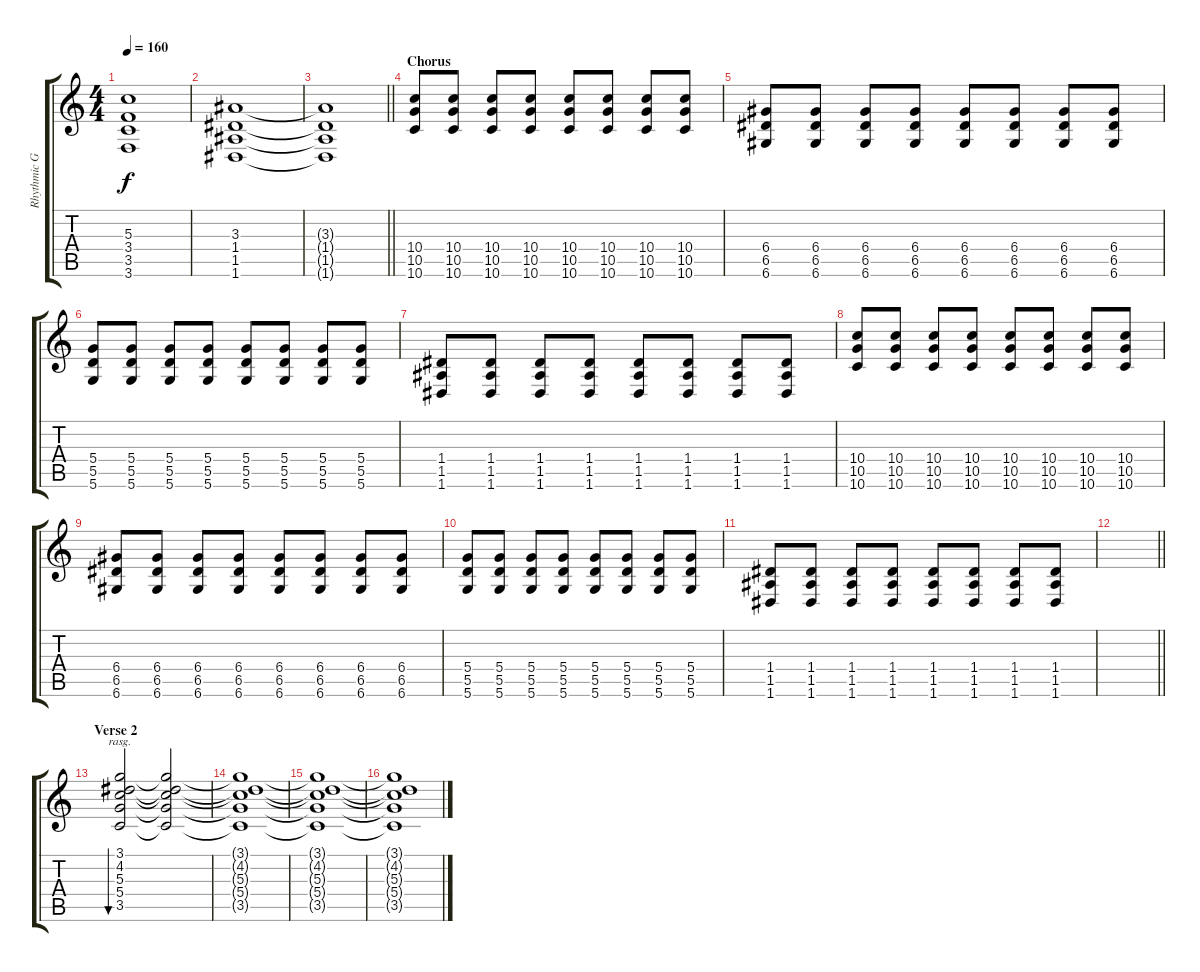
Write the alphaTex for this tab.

\track ("Rhythmic Guitar" "Rhythmic G") {instrument distortionguitar}
\staff {score tabs}
\tuning (E4 B3 G3 D3 A2 D2) {hide}
\ts (4 4)
\tempo 160
\clef g2
\ks c
(5.3{t} 3.4{t} 3.5{t} 3.6{t}).1{dy f} |
(3.3 1.4 1.5 1.6).1 |
\barLineRight lightlight
(3.3{t} 1.4{t} 1.5{t} 1.6{t}).1 |
\section ("" "Chorus")
(10.4 10.5 10.6).8{volume 13 instrument distortionguitar} (10.4 10.5 10.6).8 (10.4 10.5 10.6).8 (10.4 10.5 10.6).8 (10.4 10.5 10.6).8 (10.4 10.5 10.6).8 (10.4 10.5 10.6).8 (10.4 10.5 10.6).8 |
(6.4 6.5 6.6).8 (6.4 6.5 6.6).8 (6.4 6.5 6.6).8 (6.4 6.5 6.6).8 (6.4 6.5 6.6).8 (6.4 6.5 6.6).8 (6.4 6.5 6.6).8 (6.4 6.5 6.6).8 |
(5.4 5.5 5.6).8 (5.4 5.5 5.6).8 (5.4 5.5 5.6).8 (5.4 5.5 5.6).8 (5.4 5.5 5.6).8 (5.4 5.5 5.6).8 (5.4 5.5 5.6).8 (5.4 5.5 5.6).8 |
(1.4 1.5 1.6).8 (1.4 1.5 1.6).8 (1.4 1.5 1.6).8 (1.4 1.5 1.6).8 (1.4 1.5 1.6).8 (1.4 1.5 1.6).8 (1.4 1.5 1.6).8 (1.4 1.5 1.6).8 |
(10.4 10.5 10.6).8 (10.4 10.5 10.6).8 (10.4 10.5 10.6).8 (10.4 10.5 10.6).8 (10.4 10.5 10.6).8 (10.4 10.5 10.6).8 (10.4 10.5 10.6).8 (10.4 10.5 10.6).8 |
(6.4 6.5 6.6).8 (6.4 6.5 6.6).8 (6.4 6.5 6.6).8 (6.4 6.5 6.6).8 (6.4 6.5 6.6).8 (6.4 6.5 6.6).8 (6.4 6.5 6.6).8 (6.4 6.5 6.6).8 |
(5.4 5.5 5.6).8 (5.4 5.5 5.6).8 (5.4 5.5 5.6).8 (5.4 5.5 5.6).8 (5.4 5.5 5.6).8 (5.4 5.5 5.6).8 (5.4 5.5 5.6).8 (5.4 5.5 5.6).8 |
(1.4 1.5 1.6).8 (1.4 1.5 1.6).8 (1.4 1.5 1.6).8 (1.4 1.5 1.6).8 (1.4 1.5 1.6).8 (1.4 1.5 1.6).8 (1.4 1.5 1.6).8 (1.4 1.5 1.6).8 |
\barLineRight lightlight
|
\section ("" "Verse 2")
(3.1 4.2 5.3 5.4 3.5).2{bu 480 rasg ii} (3.1{t} 4.2{t} 5.3{t} 5.4{t} 3.5{t}).2 |
(3.1{t} 4.2{t} 5.3{t} 5.4{t} 3.5{t}).1 |
(3.1{t} 4.2{t} 5.3{t} 5.4{t} 3.5{t}).1 |
(3.1{t} 4.2{t} 5.3{t} 5.4{t} 3.5{t}).1
